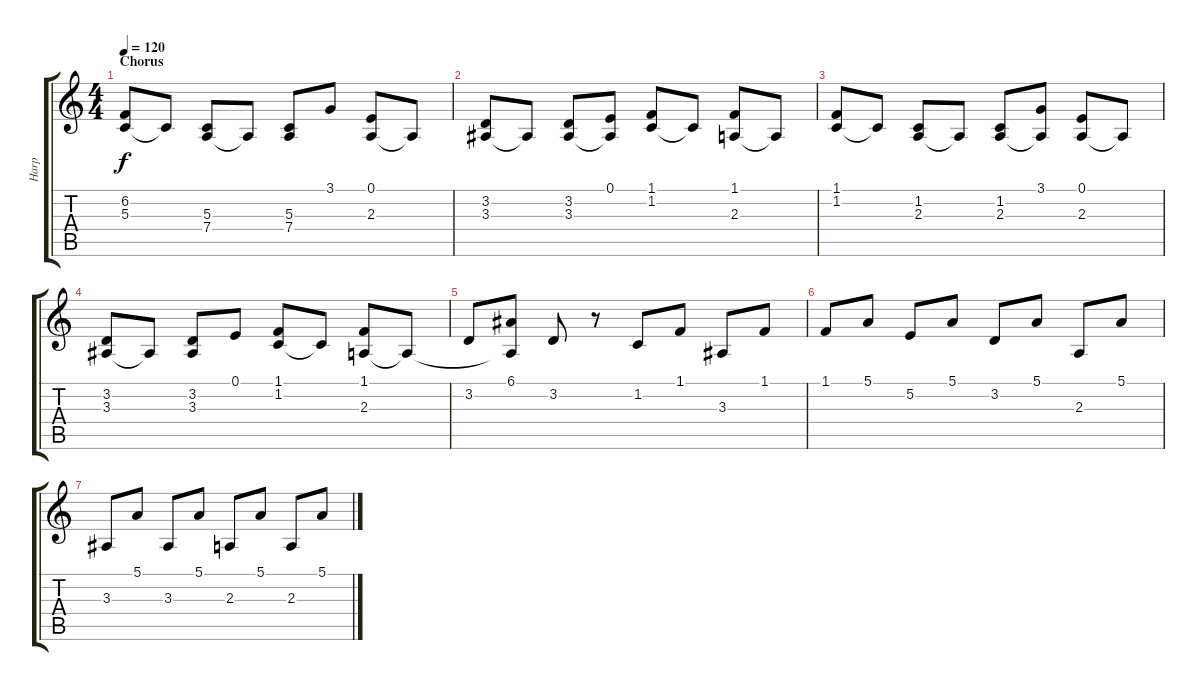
\track ("Harp" "Harp") {instrument orchestralharp}
\staff {score tabs}
\tuning (E4 B3 G3 D3 A2 E2) {hide}
\ts (4 4)
\section ("" "Chorus")
\tempo 120
\clef g2
\ks c
(6.2 5.3).8{dy f} 5.3{t}.8 (5.3 7.4).8 7.4{t}.8 (5.3 7.4).8 3.1.8 (0.1 2.3).8 2.3{t}.8 |
(3.2 3.3).8 3.3{t}.8 (3.2 3.3).8 (0.1 3.3{t}).8 (1.1 1.2).8 1.2{t}.8 (1.1 2.3).8 2.3{t}.8 |
(1.1 1.2).8 1.2{t}.8 (1.2 2.3).8 2.3{t}.8 (1.2 2.3).8 (3.1 2.3{t}).8 (0.1 2.3).8 2.3{t}.8 |
(3.2 3.3).8 3.3{t}.8 (3.2 3.3).8 0.1.8 (1.1 1.2).8 1.2{t}.8 (1.1 2.3).8 2.3{t}.8 |
3.2.8 (6.1 2.3{t}).8 3.2.8 r.8 1.2.8 1.1.8 3.3.8 1.1.8 |
1.1.8 5.1.8 5.2.8 5.1.8 3.2.8 5.1.8 2.3.8 5.1.8 |
3.3.8 5.1.8 3.3.8 5.1.8 2.3.8 5.1.8 2.3.8 5.1.8
